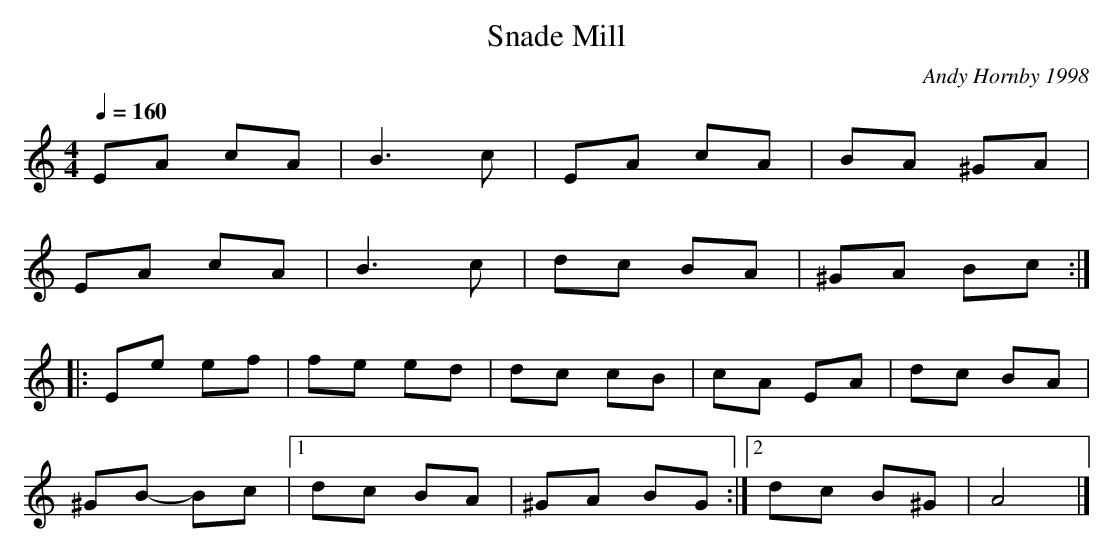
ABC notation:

X:1
T:Snade Mill
C:Andy Hornby 1998
L:1/8
M:4/4
Q:1/4=160
K:C
EA cA|B3c|EA cA|BA ^GA|
EA cA|B3c|dc BA|^GA Bc:|
|:Ee ef|fe ed|dc cB|cA EA|dc BA|
^GB- Bc|[1dc BA|^GA BG:|[2dc B^G|A4|]
